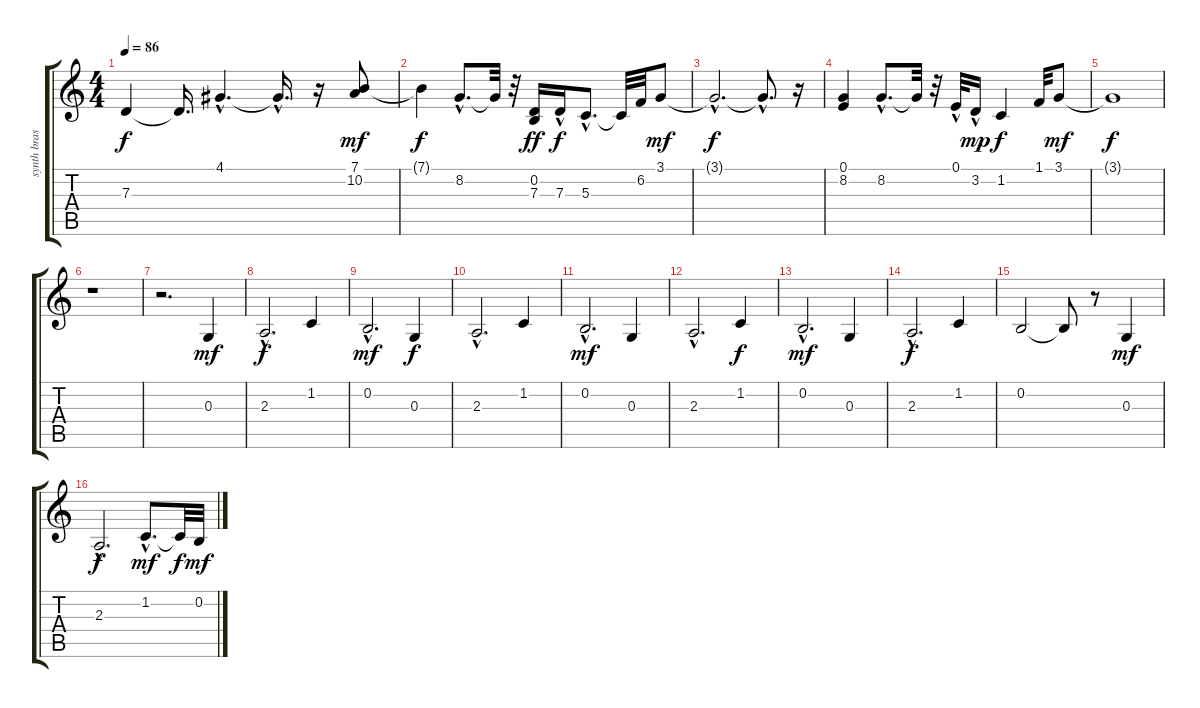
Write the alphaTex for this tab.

\track ("synth brass" "synth bras") {instrument synthbrass2}
\staff {score tabs}
\tuning (E4 B3 G3 D3 A2 E2) {hide}
\ts (4 4)
\tempo 86
\clef g2
\ks c
7.3{t}.4{dy f} 7.3{t}.16{d} 4.1{hac}.4{d} 4.1{hac t}.16{d} r.16 (7.1 10.2).8{dy mf} |
7.1{t}.4{dy f} 8.2{hac}.8{d} 8.2{t}.32 r.32 (0.2 7.3).16{dy ff} 7.3{hac}.16{dy f} 5.3{hac}.8{d} 5.3{t}.32 6.2.32 3.1.8{dy mf} |
3.1{hac t}.2{d dy f} 3.1{hac t}.8{d} r.16 |
(0.1 8.2).4 8.2{hac}.8{d} 8.2{t}.32 r.32 0.1{hac}.32 3.2{hac}.16{dy mp} 1.2.4{dy f} 1.1.32 3.1.8{dy mf} |
3.1{t}.1{dy f} |
r.1 |
r.2{d} 0.3.4{dy mf} |
2.3{hac}.2{d dy f} 1.2.4 |
0.2{hac}.2{d dy mf} 0.3.4{dy f} |
2.3{hac}.2{d} 1.2.4 |
0.2{hac}.2{d dy mf} 0.3.4 |
2.3{hac}.2{d} 1.2.4{dy f} |
0.2{hac}.2{d dy mf} 0.3.4 |
2.3{hac}.2{d dy f} 1.2.4 |
0.2.2 0.2{t}.8 r.8 0.3.4{dy mf} |
2.3{hac}.2{d dy f} 1.2{hac}.8{d dy mf} 1.2{t}.32{dy f} 0.2.32{dy mf}
